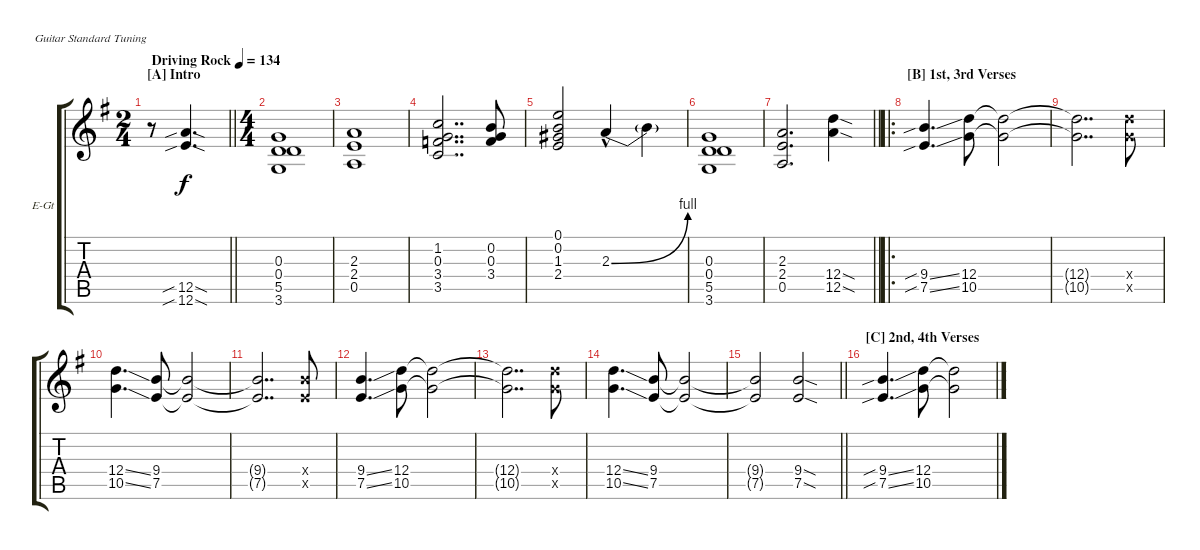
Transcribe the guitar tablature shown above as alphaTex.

\defaultSystemsLayout 4
\bracketExtendMode groupsimilarinstruments
\firstSystemTrackNameOrientation horizontal
\otherSystemsTrackNameOrientation horizontal
\track ("Warren De Martini" "E-Gt") {instrument overdrivenguitar}
\staff {score tabs}
\tuning (E4 B3 G3 D3 A2 E2)
\ts (2 4)
\section ("A" "Intro")
\tempo (134 "Driving Rock")
\clef g2
\barLineRight lightlight
\ks g
r.8{dy f instrument overdrivenguitar} (12.6{sib sod} 12.5{sib sod}).4{d} |
\ts (4 4)
(3.6 5.5 0.4 0.3).1 |
(0.5 2.4 2.3).1 |
(3.5 3.4 0.3 1.2).2{dd} (0.2 0.3 3.4).8 |
(2.4 1.3 0.2 0.1).2 2.3{be (bend 0 0 15 4) hac}.4 2.3{t}.4 |
(3.6 5.5 0.4 0.3).1 |
\barLineRight lightlight
(0.5 2.4 2.3).2{d} (12.5{sod} 12.4{sod}).4 |
\ro
\section ("B" "1st, 3rd Verses")
(7.5{sib ss} 9.4{sib ss}).4{d} (10.5 12.4).8 (10.5{t} 12.4{t}).2 |
(12.4{t} 10.5{t}).2{dd} (10.5{x} 12.4{x}).8 |
(10.5{ss} 12.4{ss}).4{d} (9.4 7.5).8 (9.4{t} 7.5{t}).2 |
(9.4{t} 7.5{t}).2{dd} (7.5{x} 9.4{x}).8 |
(7.5{ss} 9.4{ss}).4{d} (10.5 12.4).8 (10.5{t} 12.4{t}).2 |
(12.4{t} 10.5{t}).2{dd} (10.5{x} 12.4{x}).8 |
(10.5{ss} 12.4{ss}).4{d} (9.4 7.5).8 (9.4{t} 7.5{t}).2 |
\barLineRight lightlight
(9.4{t} 7.5{t}).2 (7.5{sod} 9.4{sod}).2 |
\section ("C" "2nd, 4th Verses")
(7.5{sib ss} 9.4{sib ss}).4{d} (10.5 12.4).8 (10.5{t} 12.4{t}).2
